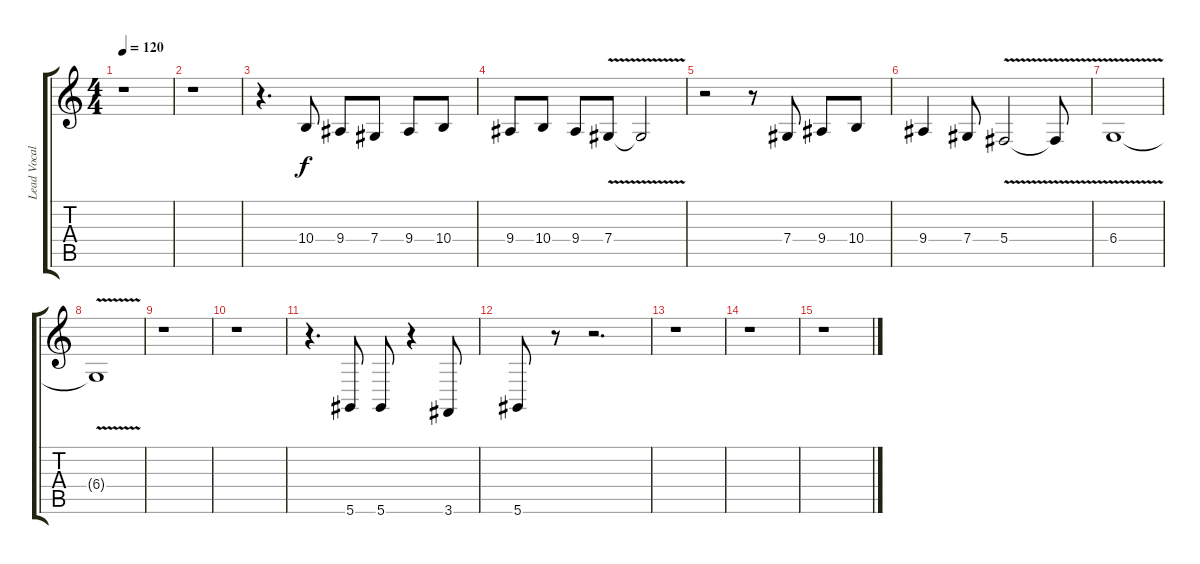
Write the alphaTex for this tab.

\track ("Lead Vocal" "Lead Vocal") {instrument tenorsax}
\staff {score tabs}
\tuning (Eb4 Bb3 Gb3 Db3 Ab2 Eb2) {hide}
\ts (4 4)
\tempo 120
\clef g2
\ks c
r.1{dy f} |
r.1 |
r.4{d} 10.4.8 9.4.8 7.4.8 9.4.8 10.4.8 |
9.4.8 10.4.8 9.4.8 7.4{v}.8 7.4{t}.2 |
r.2 r.8 7.4.8 9.4.8 10.4.8 |
9.4.4 7.4.8 5.4{v}.2 5.4{t}.8 |
6.4{v}.1 |
6.4{t}.1 |
r.1 |
r.1 |
r.4{d} 5.6.8 5.6.8 r.4 3.6.8 |
5.6.8 r.8 r.2{d} |
r.1 |
r.1 |
r.1
